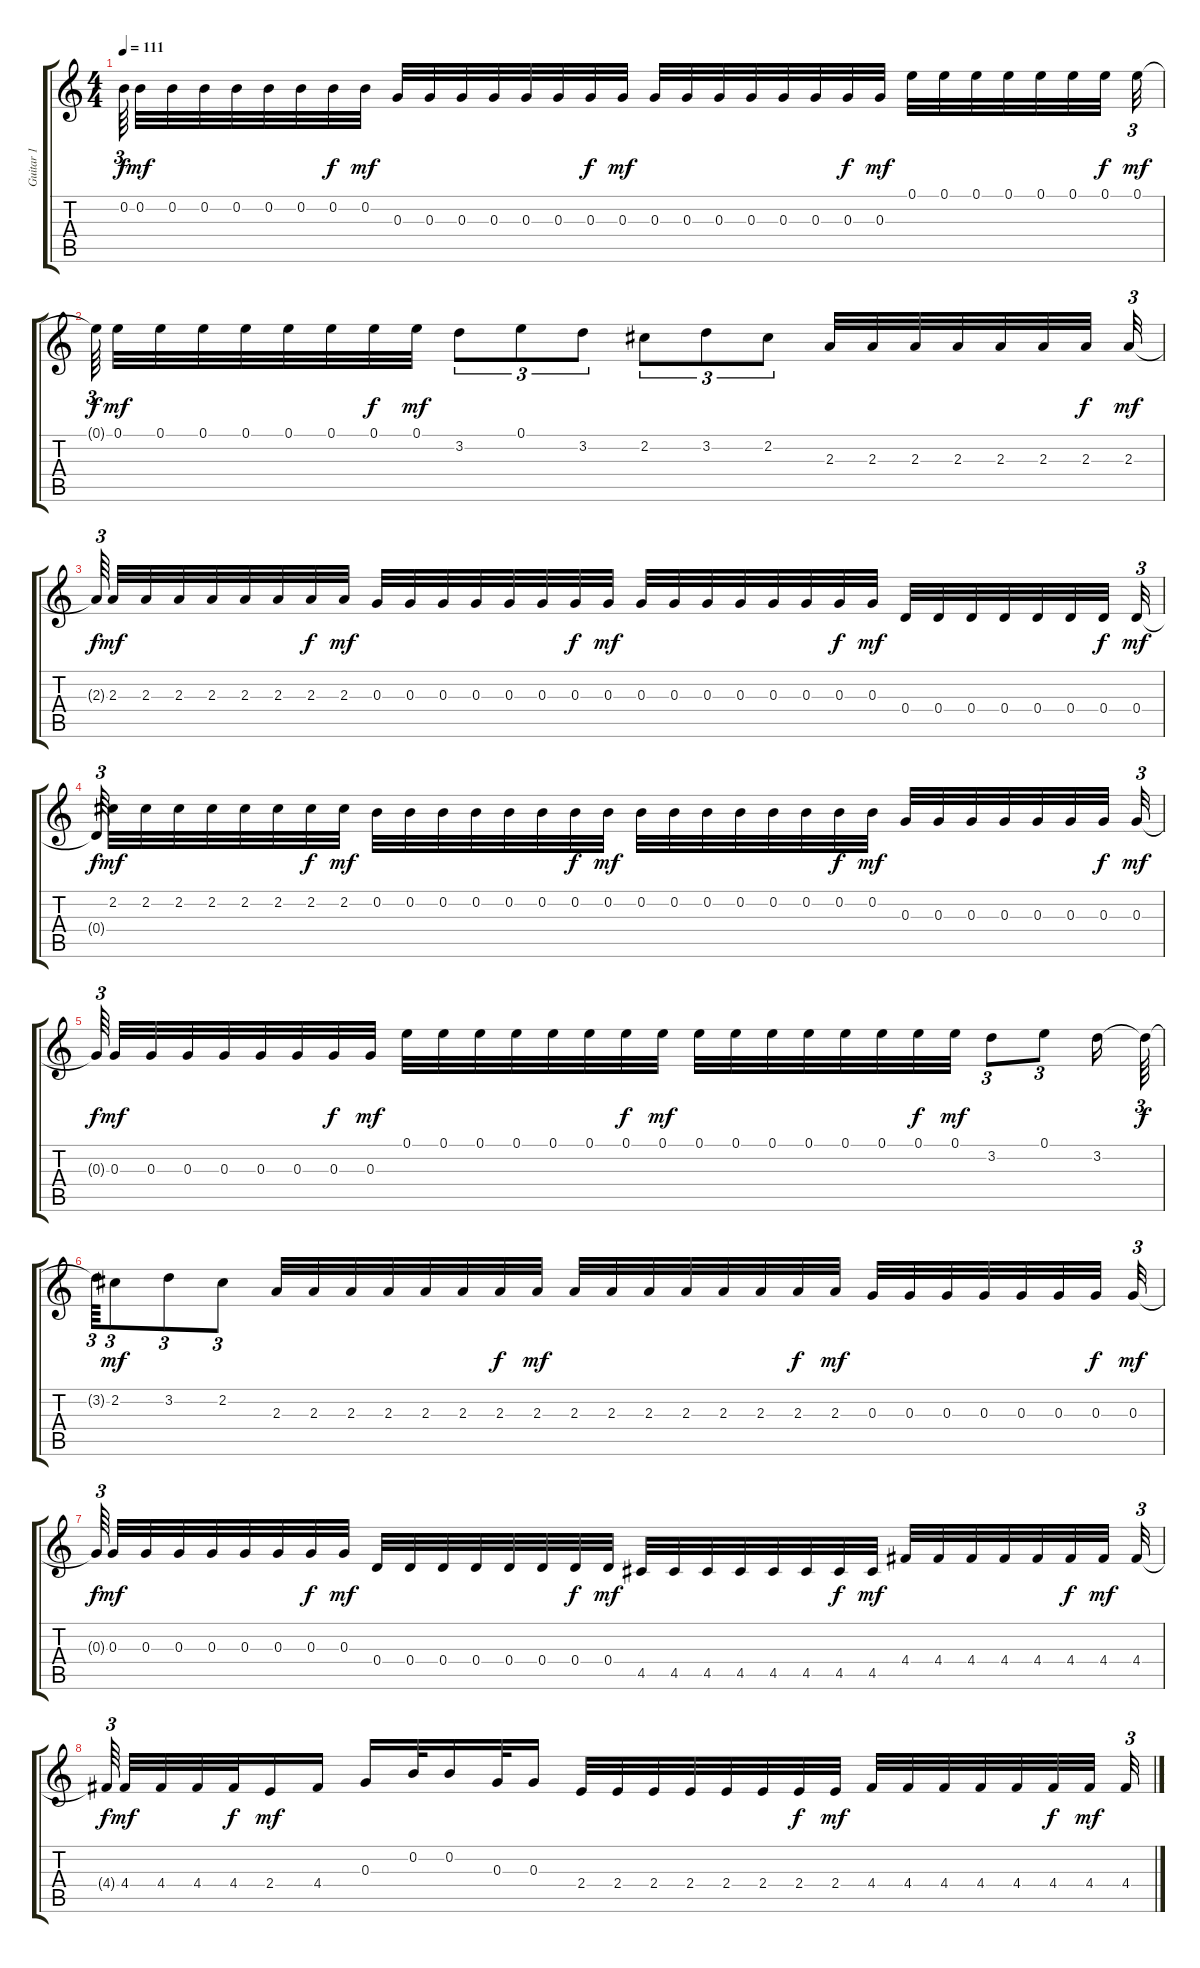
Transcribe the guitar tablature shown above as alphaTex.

\track ("Guitar 1" "Guitar 1") {instrument distortionguitar}
\staff {score tabs}
\tuning (E4 B3 G3 D3 A2 E2) {hide}
\ts (4 4)
\tempo 111
\clef g2
\ks c
0.2{t}.64{tu (3 2) dy f} 0.2.32{dy mf} 0.2.32 0.2.32 0.2.32 0.2.32 0.2.32 0.2.32{dy f} 0.2.32{dy mf} 0.3.32 0.3.32 0.3.32 0.3.32 0.3.32 0.3.32 0.3.32{dy f} 0.3.32{dy mf} 0.3.32 0.3.32 0.3.32 0.3.32 0.3.32 0.3.32 0.3.32{dy f} 0.3.32{dy mf} 0.1.32 0.1.32 0.1.32 0.1.32 0.1.32 0.1.32 0.1.32{dy f} 0.1.32{tu (3 2) dy mf} |
0.1{t}.64{tu (3 2) dy f} 0.1.32{dy mf} 0.1.32 0.1.32 0.1.32 0.1.32 0.1.32 0.1.32{dy f} 0.1.32{dy mf} 3.2.8{tu (3 2)} 0.1.8{tu (3 2)} 3.2.8{tu (3 2)} 2.2.8{tu (3 2)} 3.2.8{tu (3 2)} 2.2.8{tu (3 2)} 2.3.32 2.3.32 2.3.32 2.3.32 2.3.32 2.3.32 2.3.32{dy f} 2.3.32{tu (3 2) dy mf} |
2.3{t}.64{tu (3 2) dy f} 2.3.32{dy mf} 2.3.32 2.3.32 2.3.32 2.3.32 2.3.32 2.3.32{dy f} 2.3.32{dy mf} 0.3.32 0.3.32 0.3.32 0.3.32 0.3.32 0.3.32 0.3.32{dy f} 0.3.32{dy mf} 0.3.32 0.3.32 0.3.32 0.3.32 0.3.32 0.3.32 0.3.32{dy f} 0.3.32{dy mf} 0.4.32 0.4.32 0.4.32 0.4.32 0.4.32 0.4.32 0.4.32{dy f} 0.4.32{tu (3 2) dy mf} |
0.4{t}.64{tu (3 2) dy f} 2.2.32{dy mf} 2.2.32 2.2.32 2.2.32 2.2.32 2.2.32 2.2.32{dy f} 2.2.32{dy mf} 0.2.32 0.2.32 0.2.32 0.2.32 0.2.32 0.2.32 0.2.32{dy f} 0.2.32{dy mf} 0.2.32 0.2.32 0.2.32 0.2.32 0.2.32 0.2.32 0.2.32{dy f} 0.2.32{dy mf} 0.3.32 0.3.32 0.3.32 0.3.32 0.3.32 0.3.32 0.3.32{dy f} 0.3.32{tu (3 2) dy mf} |
0.3{t}.64{tu (3 2) dy f} 0.3.32{dy mf} 0.3.32 0.3.32 0.3.32 0.3.32 0.3.32 0.3.32{dy f} 0.3.32{dy mf} 0.1.32 0.1.32 0.1.32 0.1.32 0.1.32 0.1.32 0.1.32{dy f} 0.1.32{dy mf} 0.1.32 0.1.32 0.1.32 0.1.32 0.1.32 0.1.32 0.1.32{dy f} 0.1.32{dy mf} 3.2.8{tu (3 2)} 0.1.8{tu (3 2)} 3.2.16 3.2{t}.64{tu (3 2) dy f} |
3.2{t}.64{tu (3 2)} 2.2.8{tu (3 2) dy mf} 3.2.8{tu (3 2)} 2.2.8{tu (3 2)} 2.3.32 2.3.32 2.3.32 2.3.32 2.3.32 2.3.32 2.3.32{dy f} 2.3.32{dy mf} 2.3.32 2.3.32 2.3.32 2.3.32 2.3.32 2.3.32 2.3.32{dy f} 2.3.32{dy mf} 0.3.32 0.3.32 0.3.32 0.3.32 0.3.32 0.3.32 0.3.32{dy f} 0.3.32{tu (3 2) dy mf} |
0.3{t}.64{tu (3 2) dy f} 0.3.32{dy mf} 0.3.32 0.3.32 0.3.32 0.3.32 0.3.32 0.3.32{dy f} 0.3.32{dy mf} 0.4.32 0.4.32 0.4.32 0.4.32 0.4.32 0.4.32 0.4.32{dy f} 0.4.32{dy mf} 4.5.32 4.5.32 4.5.32 4.5.32 4.5.32 4.5.32 4.5.32{dy f} 4.5.32{dy mf} 4.4.32 4.4.32 4.4.32 4.4.32 4.4.32 4.4.32{dy f} 4.4.32{dy mf} 4.4.32{tu (3 2)} |
4.4{t}.64{tu (3 2) dy f} 4.4.32{dy mf} 4.4.32 4.4.32 4.4.32{dy f} 2.4.16{dy mf} 4.4.16 0.3.16 0.2.32 0.2.16 0.3.32 0.3.16 2.4.32 2.4.32 2.4.32 2.4.32 2.4.32 2.4.32 2.4.32{dy f} 2.4.32{dy mf} 4.4.32 4.4.32 4.4.32 4.4.32 4.4.32 4.4.32{dy f} 4.4.32{dy mf} 4.4.32{tu (3 2)}
